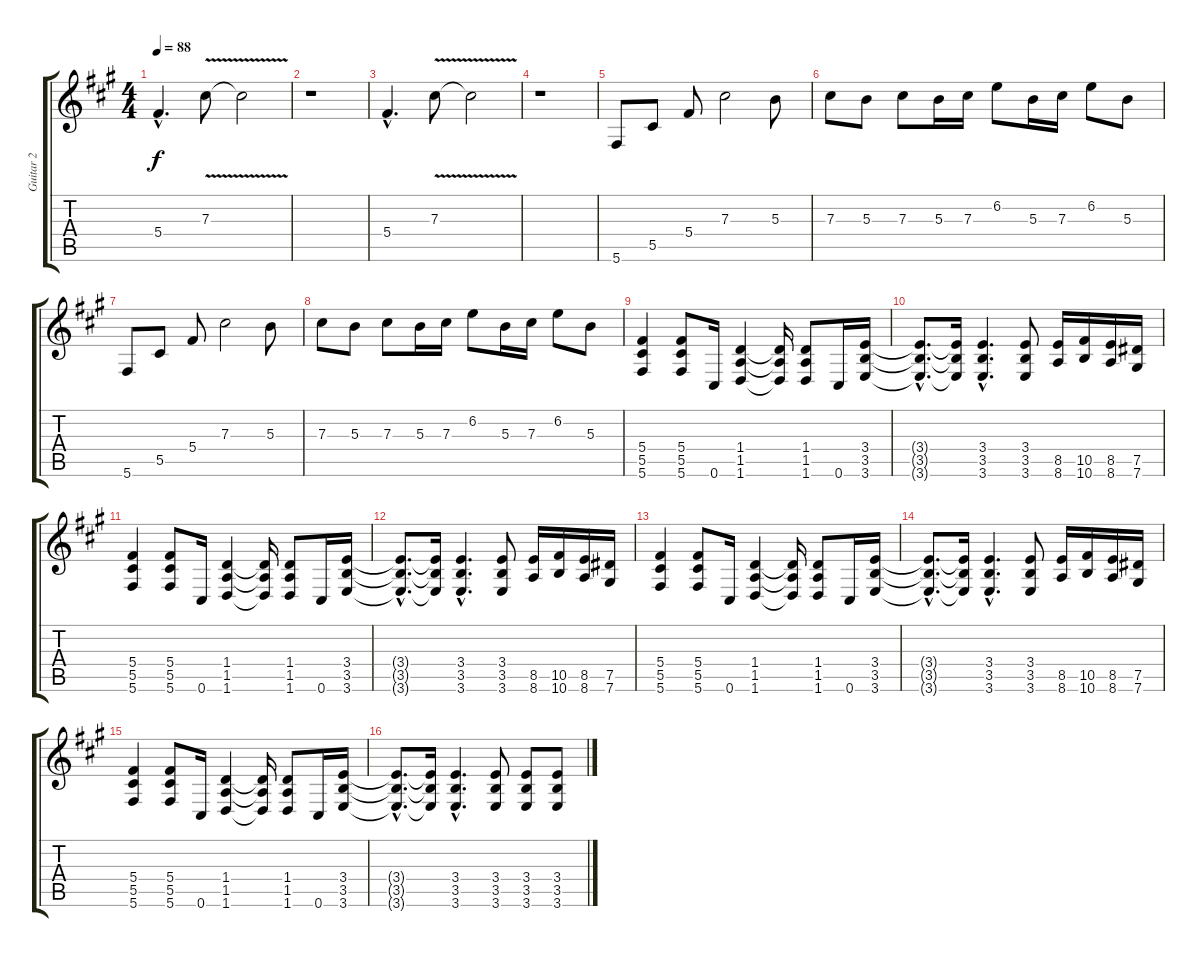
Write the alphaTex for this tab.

\track ("Guitar 2" "Guitar 2") {instrument overdrivenguitar}
\staff {score tabs}
\tuning (Eb4 Bb3 Gb3 Db3 Ab2 Db2) {hide}
\ts (4 4)
\tempo 88
\clef g2
\ks f#minor
5.4{hac}.4{d dy f} 7.3{v}.8 7.3{t}.2 |
r.1 |
5.4{hac}.4{d} 7.3{v}.8 7.3{t}.2 |
r.1 |
5.6.8 5.5.8 5.4.8 7.3.2 5.3.8 |
7.3.8 5.3.8 7.3.8 5.3.16 7.3.16 6.2.8 5.3.16 7.3.16 6.2.8 5.3.8 |
5.6.8 5.5.8 5.4.8 7.3.2 5.3.8 |
7.3.8 5.3.8 7.3.8 5.3.16 7.3.16 6.2.8 5.3.16 7.3.16 6.2.8 5.3.8 |
(5.4 5.5 5.6).4{instrument distortionguitar} (5.4 5.5 5.6).8 0.6.16 (1.4 1.5 1.6).4 (1.4{t} 1.5{t} 1.6{t}).16 (1.4 1.5 1.6).8 0.6.16 (3.4 3.5 3.6).16 |
(3.4{hac t} 3.5{hac t} 3.6{hac t}).8{d} (3.4{t} 3.5{t} 3.6{t}).16 (3.4{hac} 3.5{hac} 3.6{hac}).4{d} (3.4 3.5 3.6).8 (8.5 8.6).16 (10.5 10.6).16 (8.5 8.6).16 (7.5 7.6).16 |
(5.4 5.5 5.6).4 (5.4 5.5 5.6).8 0.6.16 (1.4 1.5 1.6).4 (1.4{t} 1.5{t} 1.6{t}).16 (1.4 1.5 1.6).8 0.6.16 (3.4 3.5 3.6).16 |
(3.4{hac t} 3.5{hac t} 3.6{hac t}).8{d} (3.4{t} 3.5{t} 3.6{t}).16 (3.4{hac} 3.5{hac} 3.6{hac}).4{d} (3.4 3.5 3.6).8 (8.5 8.6).16 (10.5 10.6).16 (8.5 8.6).16 (7.5 7.6).16 |
(5.4 5.5 5.6).4 (5.4 5.5 5.6).8 0.6.16 (1.4 1.5 1.6).4 (1.4{t} 1.5{t} 1.6{t}).16 (1.4 1.5 1.6).8 0.6.16 (3.4 3.5 3.6).16 |
(3.4{hac t} 3.5{hac t} 3.6{hac t}).8{d} (3.4{t} 3.5{t} 3.6{t}).16 (3.4{hac} 3.5{hac} 3.6{hac}).4{d} (3.4 3.5 3.6).8 (8.5 8.6).16 (10.5 10.6).16 (8.5 8.6).16 (7.5 7.6).16 |
(5.4 5.5 5.6).4 (5.4 5.5 5.6).8 0.6.16 (1.4 1.5 1.6).4 (1.4{t} 1.5{t} 1.6{t}).16 (1.4 1.5 1.6).8 0.6.16 (3.4 3.5 3.6).16 |
(3.4{hac t} 3.5{hac t} 3.6{hac t}).8{d} (3.4{t} 3.5{t} 3.6{t}).16 (3.4{hac} 3.5{hac} 3.6{hac}).4{d} (3.4 3.5 3.6).8 (3.4 3.5 3.6).8 (3.4 3.5 3.6).8
